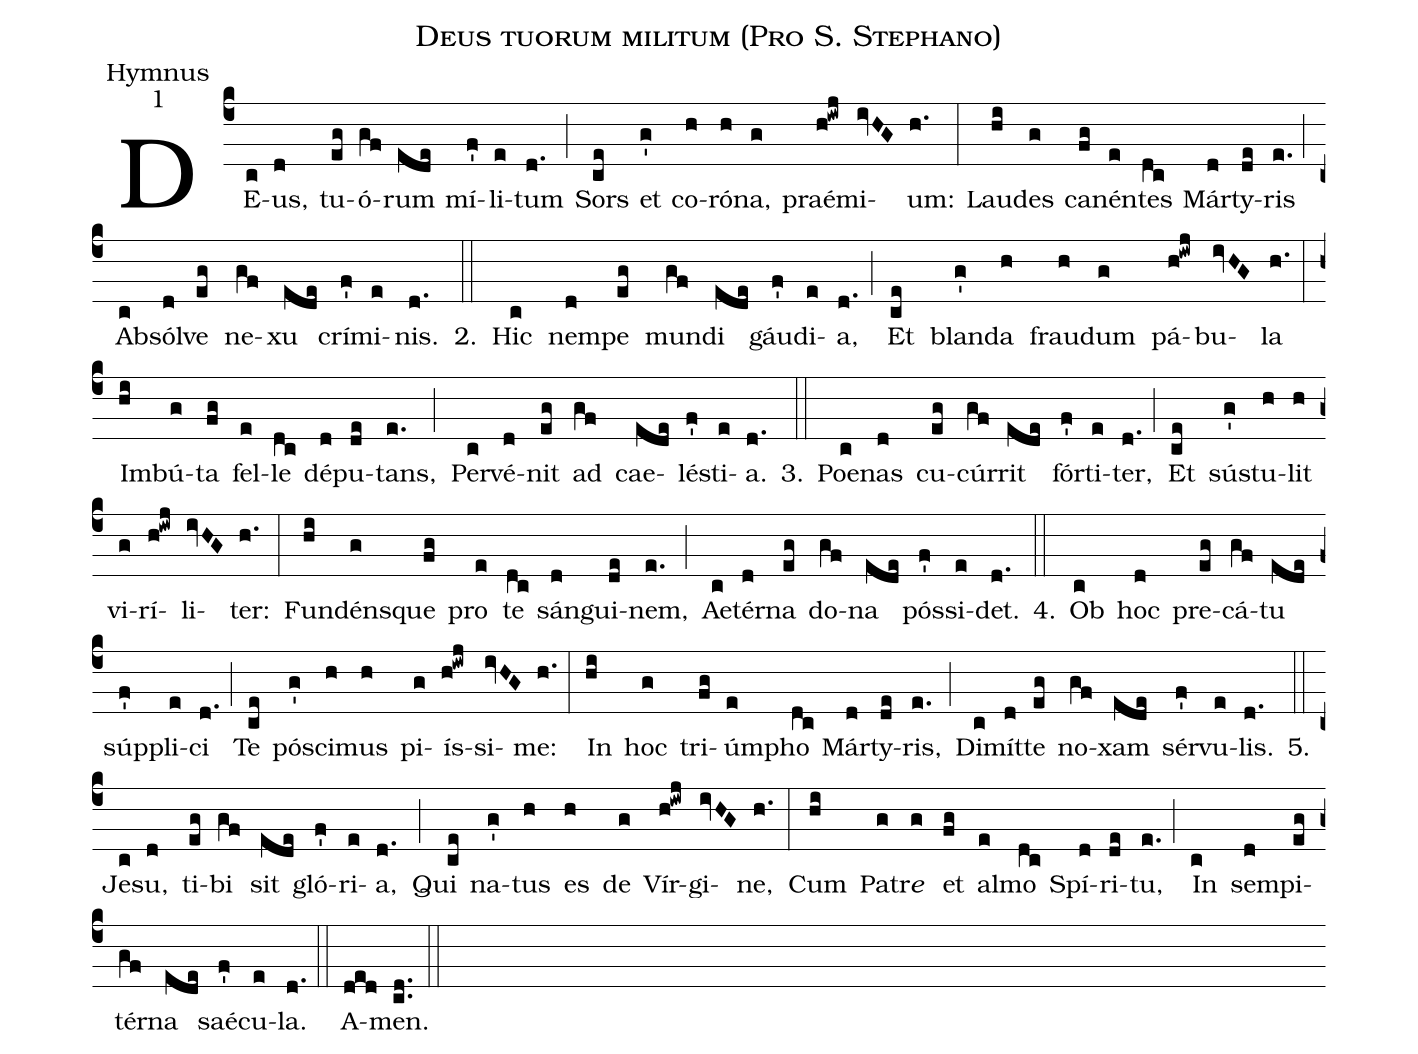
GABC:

name:Deus tuorum militum (Pro S. Stephano);
office-part:Hymnus;
mode:1;
%%
(c4) DE(c)us,(d) tu(eg)ó(gf)rum(ede) mí(f')li(e)tum(d.) (;) Sors(ce) et(g') co(h)ró(h)na,(g) praé(h!iwj)mi(ivHG)um:(h.) (:) Lau(hi)des(g) ca(fg)nén(e)tes(dc) Már(d)ty(de)ris(e.) (;) Ab(c)sól(d)ve(eg) ne(gf)xu(ede) crí(f')mi(e)nis.(d.) 2.(::) Hic(c) nem(d)pe(eg) mun(gf)di(ede) gáu(f')di(e)a,(d.) (;) Et(ce) blan(g')da(h) frau(h)dum(g) pá(h!iwj)bu(ivHG)la(h.) (:) Im(hi)bú(g)ta(fg) fel(e)le(dc) dé(d)pu(de)tans,(e.) (;) Per(c)vé(d)nit(eg) ad(gf) cae(ede)lé(f')sti(e)a.(d.) 3.(::) Poe(c)nas(d) cu(eg)cúr(gf)rit(ede) fór(f')ti(e)ter,(d.) (;) Et(ce) sú(g')stu(h)lit(h) vi(g)rí(h!iwj)li(ivHG)ter:(h.) (:) Fun(hi)dén(g)sque(fg) pro(e) te(dc) sán(d)gui(de)nem,(e.) (;) Ae(c)tér(d)na(eg) do(gf)na(ede) pós(f')si(e)det.(d.) 4.(::) Ob(c) hoc(d) pre(eg)cá(gf)tu(ede) súp(f')pli(e)ci(d.) (;) Te(ce) pó(g')sci(h)mus(h) pi(g)ís(h!iwj)si(ivHG)me:(h.) (:) In(hi) hoc(g) tri(fg)úm(e)pho(dc) Már(d)ty(de)ris,(e.) (;) Di(c)mít(d)te(eg) no(gf)xam(ede) sér(f')vu(e)lis.(d.) 5.(::) Je(c)su,(d) ti(eg)bi(gf) sit(ede) gló(f')ri(e)a,(d.) (;) Qui(ce) na(g')tus(h) es(h) de(g) Vír(h!iwj)gi(ivHG)ne,(h.) (:) Cum(hi) Pa(g)tr<i>e</i>(g) et(fg) al(e)mo(dc) Spí(d)ri(de)tu,(e.) (;) In(c) sem(d)pi(eg)tér(gf)na(ede) saé(f')cu(e)la.(d.) (::) A(ded)men.(cd..) (::)
